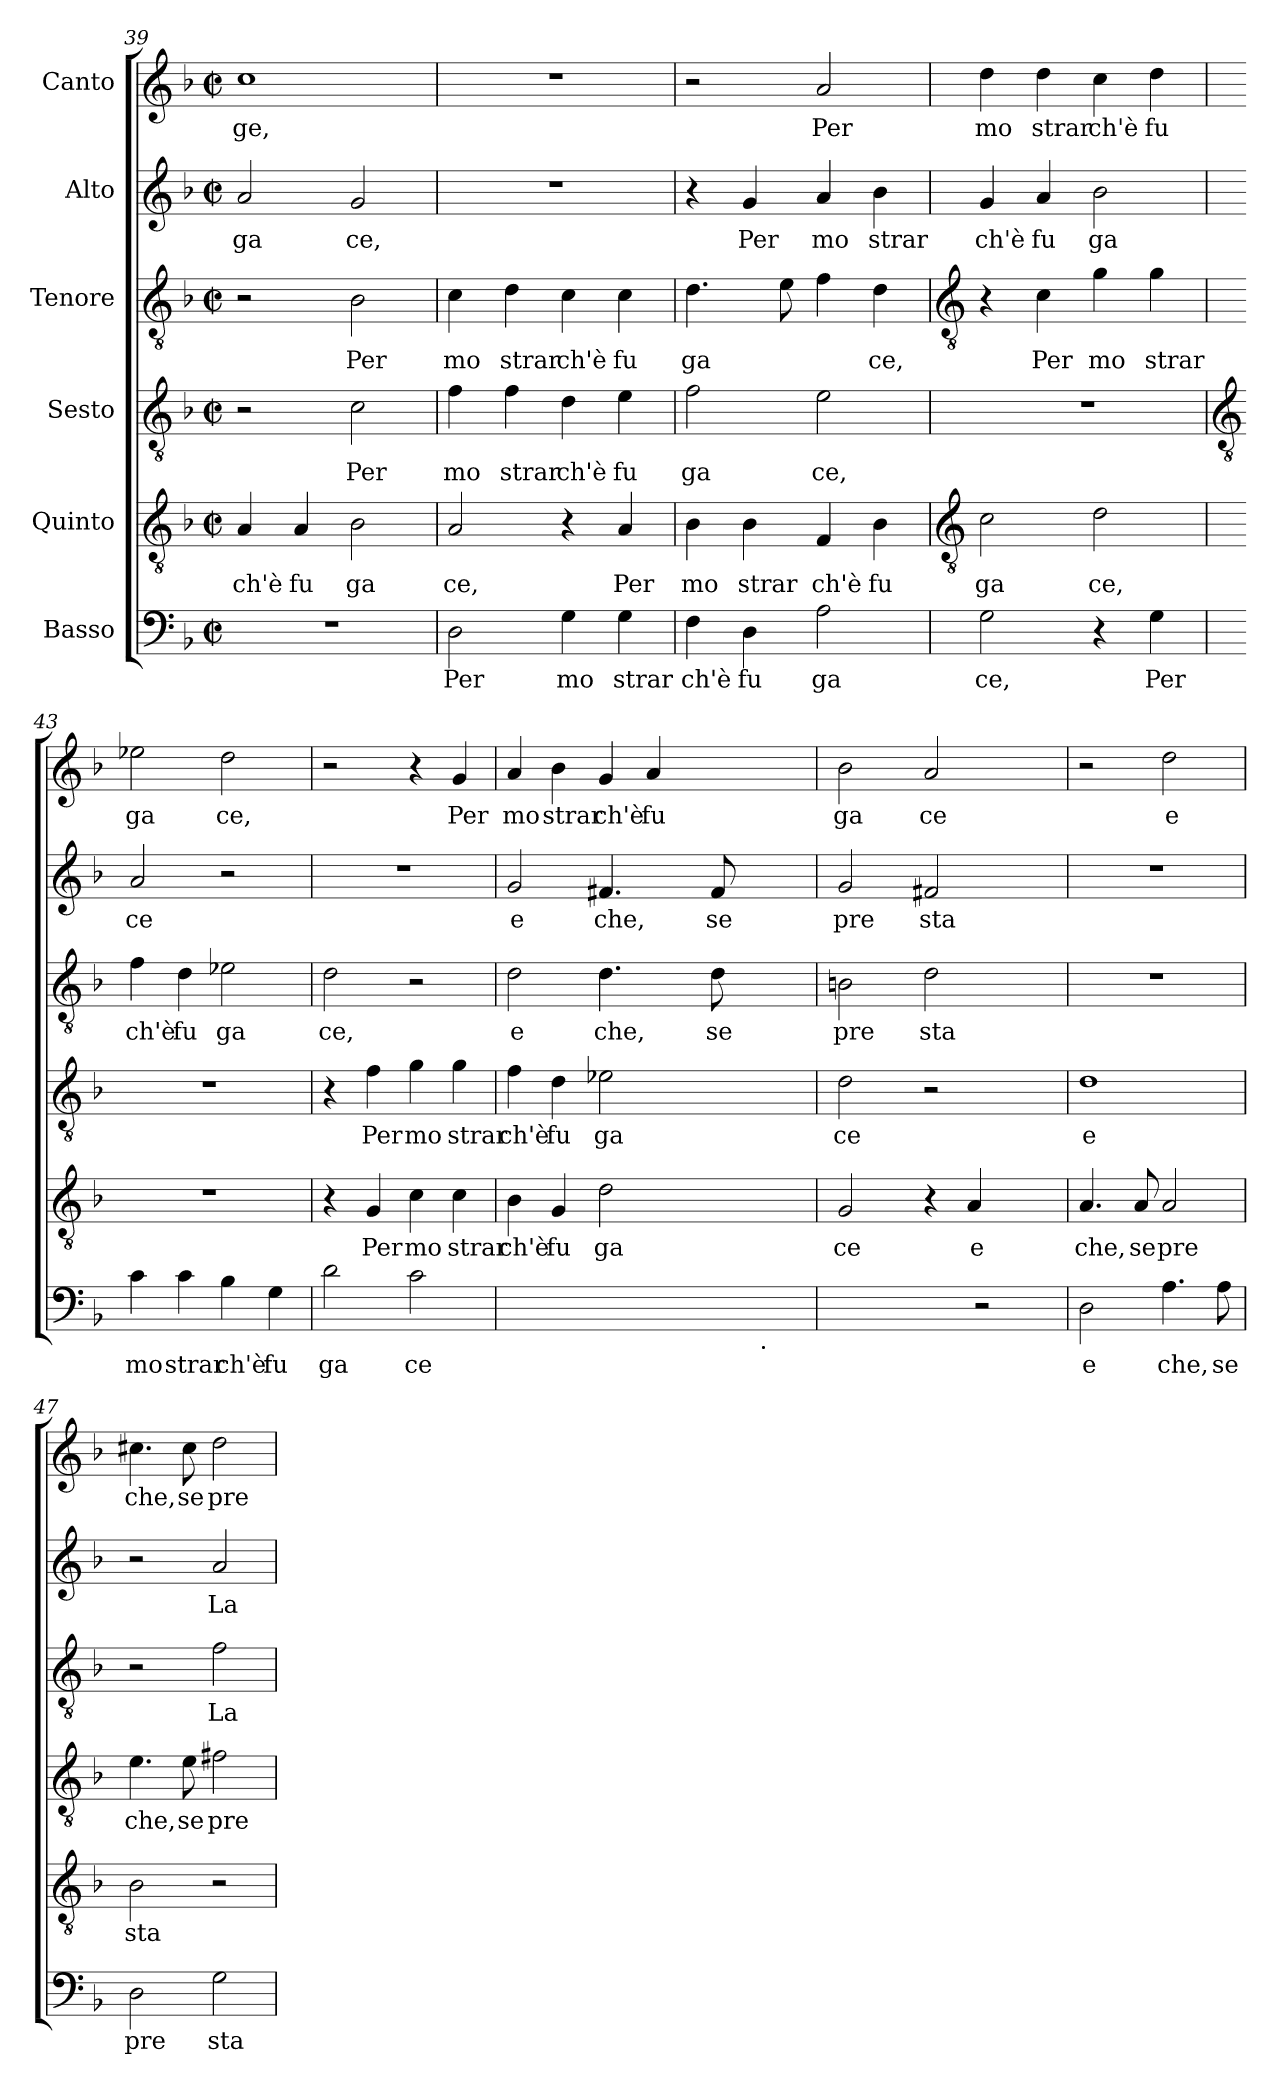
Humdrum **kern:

**kern	**text	**kern	**text	**kern	**text	**kern	**text	**kern	**text	**kern	**text
*part6	*part6	*part5	*part5	*part4	*part4	*part3	*part3	*part2	*part2	*part1	*part1
*staff6	*staff6	*staff5	*staff5	*staff4	*staff4	*staff3	*staff3	*staff2	*staff2	*staff1	*staff1
*I"Basso	*	*I"Quinto	*	*I"Sesto	*	*I"Tenore	*	*I"Alto	*	*I"Canto	*
*clefF4	*	*clefGv2	*	*clefGv2	*	*clefGv2	*	*clefG2	*	*clefG2	*
*k[b-]	*	*k[b-]	*	*k[b-]	*	*k[b-]	*	*k[b-]	*	*k[b-]	*
*F:	*	*F:	*	*F:	*	*F:	*	*F:	*	*F:	*
*M2/2	*	*M2/2	*	*M2/2	*	*M2/2	*	*M2/2	*	*M2/2	*
*met(c|)	*	*met(c|)	*	*met(c|)	*	*met(c|)	*	*met(c|)	*	*met(c|)	*
=39	=39	=39	=39	=39	=39	=39	=39	=39	=39	=39	=39
!	!	!	!LO:LY:b	!	!	!	!	!	!LO:LY:b	!	!LO:LY:b
1r	.	4A/	ch'è	2r	.	2r	.	2a/	ga	1cc	ge,
!	!	!	!LO:LY:b	!	!	!	!	!	!	!	!
.	.	4A/	fu	.	.	.	.	.	.	.	.
!	!	!	!LO:LY:b	!	!LO:LY:b	!	!LO:LY:b	!	!LO:LY:b	!	!
.	.	2B-\	ga	2c\	Per	2B-\	Per	2g/	ce,	.	.
=40	=40	=40	=40	=40	=40	=40	=40	=40	=40	=40	=40
!	!LO:LY:b	!	!LO:LY:b	!	!LO:LY:b	!	!LO:LY:b	!	!	!	!
2D\	Per	2A/	ce,	4f\	mo	4c\	mo	1r	.	1r	.
!	!	!	!	!	!LO:LY:b	!	!LO:LY:b	!	!	!	!
.	.	.	.	4f\	strar	4d\	strar	.	.	.	.
!	!LO:LY:b	!	!	!	!LO:LY:b	!	!LO:LY:b	!	!	!	!
4G\	mo	4r	.	4d\	ch'è	4c\	ch'è	.	.	.	.
!	!LO:LY:b	!	!LO:LY:b	!	!LO:LY:b	!	!LO:LY:b	!	!	!	!
4G\	strar	4A/	Per	4e\	fu	4c\	fu	.	.	.	.
=41	=41	=41	=41	=41	=41	=41	=41	=41	=41	=41	=41
!	!LO:LY:b	!	!LO:LY:b	!	!LO:LY:b	!	!LO:LY:b	!	!	!	!
4F\	ch'è	4B-\	mo	2f\	ga	4.d\	ga	4r	.	2r	.
!	!LO:LY:b	!	!LO:LY:b	!	!	!	!	!	!LO:LY:b	!	!
4D\	fu	4B-\	strar	.	.	.	.	4g/	Per	.	.
.	.	.	.	.	.	8e\	.	.	.	.	.
!	!LO:LY:b	!	!LO:LY:b	!	!LO:LY:b	!	!	!	!LO:LY:b	!	!LO:LY:b
2A\	ga	4F/	ch'è	2e\	ce,	4f\	.	4a/	mo	2a/	Per
!	!	!	!LO:LY:b	!	!	!	!LO:LY:b	!	!LO:LY:b	!	!
.	.	4B-\	fu	.	.	4d\	ce,	4b-\	strar	.	.
!!LO:LB:g=z
=42	=42	=42	=42	=42	=42	=42	=42	=42	=42	=42	=42
*	*	*clefGv2	*	*	*	*clefGv2	*	*	*	*	*
!	!LO:LY:b	!	!LO:LY:b	!	!	!	!	!	!LO:LY:b	!	!LO:LY:b
2G\	ce,	2c\	ga	1r	.	4r	.	4g/	ch'è	4dd\	mo
!	!	!	!	!	!	!	!LO:LY:b	!	!LO:LY:b	!	!LO:LY:b
.	.	.	.	.	.	4c\	Per	4a/	fu	4dd\	strar
!	!	!	!LO:LY:b	!	!	!	!LO:LY:b	!	!LO:LY:b	!	!LO:LY:b
4r	.	2d\	ce,	.	.	4g\	mo	2b-\	ga	4cc\	ch'è
!	!LO:LY:b	!	!	!	!	!	!LO:LY:b	!	!	!	!LO:LY:b
4G\	Per	.	.	.	.	4g\	strar	.	.	4dd\	fu
!!LO:LB:g=z
=43	=43	=43	=43	=43	=43	=43	=43	=43	=43	=43	=43
*	*	*	*	*clefGv2	*	*	*	*	*	*	*
!	!LO:LY:b	!	!	!	!	!	!LO:LY:b	!	!LO:LY:b	!	!LO:LY:b
4c\	mo	1r	.	1r	.	4f\	ch'è	2a/	ce	2ee-X\	ga
!	!LO:LY:b	!	!	!	!	!	!LO:LY:b	!	!	!	!
4c\	strar	.	.	.	.	4d\	fu	.	.	.	.
!	!LO:LY:b	!	!	!	!	!	!LO:LY:b	!	!	!	!LO:LY:b
4B-\	ch'è	.	.	.	.	2e-X\	ga	2r	.	2dd\	ce,
!	!LO:LY:b	!	!	!	!	!	!	!	!	!	!
4G\	fu	.	.	.	.	.	.	.	.	.	.
=44	=44	=44	=44	=44	=44	=44	=44	=44	=44	=44	=44
!	!LO:LY:b	!	!	!	!	!	!LO:LY:b	!	!	!	!
2d\	ga	4r	.	4r	.	2d\	ce,	1r	.	2r	.
!	!	!	!LO:LY:b	!	!LO:LY:b	!	!	!	!	!	!
.	.	4G/	Per	4f\	Per	.	.	.	.	.	.
!	!LO:LY:b	!	!LO:LY:b	!	!LO:LY:b	!	!	!	!	!	!
2c\	ce	4c\	mo	4g\	mo	2r	.	.	.	4r	.
!	!	!	!LO:LY:b	!	!LO:LY:b	!	!	!	!	!	!LO:LY:b
.	.	4c\	strar	4g\	strar	.	.	.	.	4g/	Per
=45	=45	=45	=45	=45	=45	=45	=45	=45	=45	=45	=45
!	!	!	!LO:LY:b	!	!LO:LY:b	!	!LO:LY:b	!	!LO:LY:b	!	!LO:LY:b
4ryy	.	4B-\	ch'è	4f\	ch'è	2d\	e	2g/	e	4a/	mo
!	!	!	!LO:LY:b	!	!LO:LY:b	!	!	!	!	!	!LO:LY:b
4ryy	.	4G/	fu	4d\	fu	.	.	.	.	4b-\	strar
!	!	!	!LO:LY:b	!	!LO:LY:b	!	!LO:LY:b	!	!LO:LY:b	!	!LO:LY:b
4ryy	.	2d\	ga	2e-X\	ga	4.d\	che,	4.f#X/	che,	4g/	ch'è
!	!	!	!	!	!	!	!	!	!	!	!LO:LY:b
64ryy	.	.	.	.	.	.	.	.	.	4a/	fu
64ryy	.	.	.	.	.	.	.	.	.	.	.
64ryy	.	.	.	.	.	.	.	.	.	.	.
64ryy	.	.	.	.	.	.	.	.	.	.	.
64ryy	.	.	.	.	.	.	.	.	.	.	.
64ryy	.	.	.	.	.	.	.	.	.	.	.
64ryy	.	.	.	.	.	.	.	.	.	.	.
64ryy	.	.	.	.	.	.	.	.	.	.	.
!	!	!	!	!	!	!	!LO:LY:b	!	!LO:LY:b	!	!
64ryy	.	.	.	.	.	8d\	se	8f#/	se	.	.
64ryy	.	.	.	.	.	.	.	.	.	.	.
64ryy	.	.	.	.	.	.	.	.	.	.	.
64ryy	.	.	.	.	.	.	.	.	.	.	.
64ryy	.	.	.	.	.	.	.	.	.	.	.
64ryy	.	.	.	.	.	.	.	.	.	.	.
!LO:TX:b:t=.	!	!	!	!	!	!	!	!	!	!	!
64ryy	.	.	.	.	.	.	.	.	.	.	.
4ryy	.	.	.	.	.	.	.	.	.	.	.
.	.	8...ryy	.	8...ryy	.	8...ryy	.	8...ryy	.	8...ryy	.
=45A	=45A	=45A	=45A	=45A	=45A	=45A	=45A	=45A	=45A	=45A	=45A
!	!	!	!LO:LY:b	!	!LO:LY:b	!	!LO:LY:b	!	!LO:LY:b	!	!LO:LY:b
4ryy	.	2G/	ce	2d\	ce	2Bn\	pre	2g/	pre	2b-\	ga
4ryy	.	.	.	.	.	.	.	.	.	.	.
!	!	!	!	!	!	!	!LO:LY:b	!	!LO:LY:b	!	!LO:LY:b
4ryy	.	4r	.	2r	.	2d\	sta	2f#X/	sta	2a/	ce
!	!	!	!LO:LY:b	!	!	!	!	!	!	!	!
64ryy	.	4A/	e	.	.	.	.	.	.	.	.
2r	.	.	.	.	.	.	.	.	.	.	.
.	.	4ryy	.	4ryy	.	4ryy	.	4ryy	.	4ryy	.
.	.	64ryy	.	64ryy	.	64ryy	.	64ryy	.	64ryy	.
=46A	=46A	=46A	=46A	=46A	=46A	=46A	=46A	=46A	=46A	=46A	=46A
!	!LO:LY:b	!	!LO:LY:b	!	!LO:LY:b	!	!	!	!	!	!
2D\	e	4.A/	che,	1d	e	1r	.	1r	.	2r	.
!	!	!	!LO:LY:b	!	!	!	!	!	!	!	!
.	.	8A/	se	.	.	.	.	.	.	.	.
!	!LO:LY:b	!	!LO:LY:b	!	!	!	!	!	!	!	!LO:LY:b
4.A\	che,	2A/	pre	.	.	.	.	.	.	2dd\	e
!	!LO:LY:b	!	!	!	!	!	!	!	!	!	!
8A\	se	.	.	.	.	.	.	.	.	.	.
=47A	=47A	=47A	=47A	=47A	=47A	=47A	=47A	=47A	=47A	=47A	=47A
!	!LO:LY:b	!	!LO:LY:b	!	!LO:LY:b	!	!	!	!	!	!LO:LY:b
2D\	pre	2B-\	sta	4.e\	che,	2r	.	2r	.	4.cc#X\	che,
!	!	!	!	!	!LO:LY:b	!	!	!	!	!	!LO:LY:b
.	.	.	.	8e\	se	.	.	.	.	8cc#\	se
!	!LO:LY:b	!	!	!	!LO:LY:b	!	!LO:LY:b	!	!LO:LY:b	!	!LO:LY:b
2G\	sta	2r	.	2f#X\	pre	2f\	La	2a/	La	2dd\	pre
=	=	=	=	=	=	=	=	=	=	=	=
*-	*-	*-	*-	*-	*-	*-	*-	*-	*-	*-	*-
